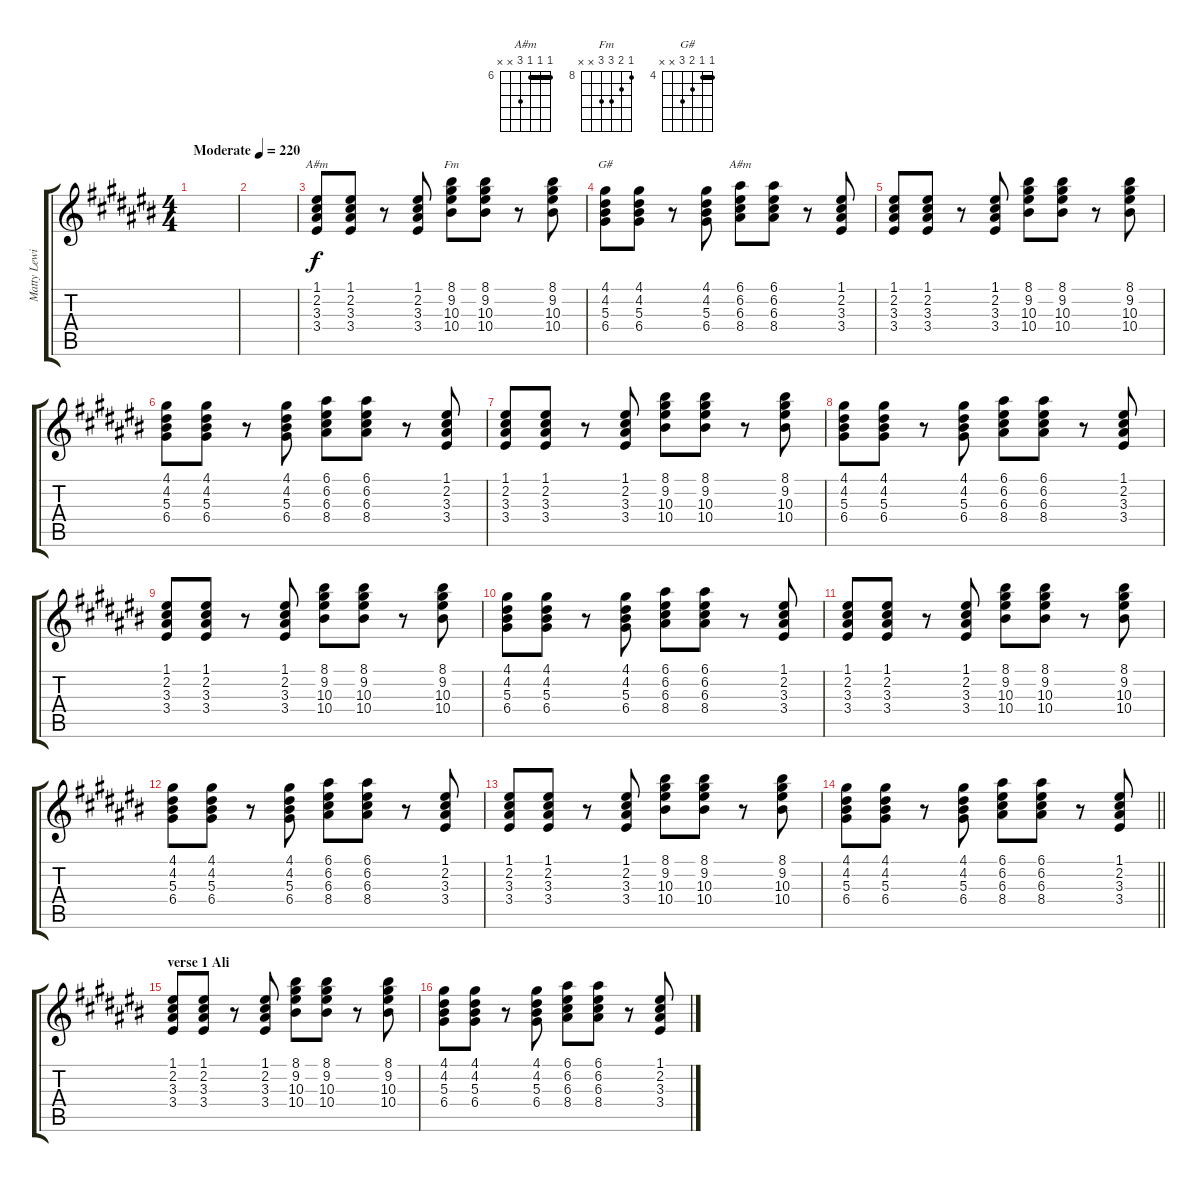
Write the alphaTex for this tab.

\track ("Matty Lewis" "Matty Lewi") {instrument distortionguitar}
\staff {score tabs}
\tuning (E4 B3 G3 D3 A2 E2) {hide}
\chord ("A#m" 1 2 3 3 x x)
\chord ("Fm" 8 9 10 10 x x) {firstfret 8}
\chord ("G#" 4 4 5 6 x x) {firstfret 4 barre 4}
\chord ("A#m" 6 6 6 8 x x) {firstfret 6 barre 6}
\ts (4 4)
\tempo (220 "Moderate")
\clef g2
\ks a#minor
|
|
(1.1 2.2 3.3 3.4).8{ch "A#m" txt ""} (1.1 2.2 3.3 3.4).8 r.8 (1.1 2.2 3.3 3.4).8 (8.1 9.2 10.3 10.4).8{ch "Fm"} (8.1 9.2 10.3 10.4).8 r.8 (8.1 9.2 10.3 10.4).8 |
(4.1 4.2 5.3 6.4).8{ch "G#" txt ""} (4.1 4.2 5.3 6.4).8 r.8 (4.1 4.2 5.3 6.4).8 (6.1 6.2 6.3 8.4).8{ch "A#m"} (6.1 6.2 6.3 8.4).8 r.8 (1.1 2.2 3.3 3.4).8 |
(1.1 2.2 3.3 3.4).8 (1.1 2.2 3.3 3.4).8 r.8 (1.1 2.2 3.3 3.4).8 (8.1 9.2 10.3 10.4).8 (8.1 9.2 10.3 10.4).8 r.8 (8.1 9.2 10.3 10.4).8 |
(4.1 4.2 5.3 6.4).8 (4.1 4.2 5.3 6.4).8 r.8 (4.1 4.2 5.3 6.4).8 (6.1 6.2 6.3 8.4).8 (6.1 6.2 6.3 8.4).8 r.8 (1.1 2.2 3.3 3.4).8 |
(1.1 2.2 3.3 3.4).8 (1.1 2.2 3.3 3.4).8 r.8 (1.1 2.2 3.3 3.4).8 (8.1 9.2 10.3 10.4).8 (8.1 9.2 10.3 10.4).8 r.8 (8.1 9.2 10.3 10.4).8 |
(4.1 4.2 5.3 6.4).8 (4.1 4.2 5.3 6.4).8 r.8 (4.1 4.2 5.3 6.4).8 (6.1 6.2 6.3 8.4).8 (6.1 6.2 6.3 8.4).8 r.8 (1.1 2.2 3.3 3.4).8 |
(1.1 2.2 3.3 3.4).8 (1.1 2.2 3.3 3.4).8 r.8 (1.1 2.2 3.3 3.4).8 (8.1 9.2 10.3 10.4).8 (8.1 9.2 10.3 10.4).8 r.8 (8.1 9.2 10.3 10.4).8 |
(4.1 4.2 5.3 6.4).8 (4.1 4.2 5.3 6.4).8 r.8 (4.1 4.2 5.3 6.4).8 (6.1 6.2 6.3 8.4).8 (6.1 6.2 6.3 8.4).8 r.8 (1.1 2.2 3.3 3.4).8 |
(1.1 2.2 3.3 3.4).8 (1.1 2.2 3.3 3.4).8 r.8 (1.1 2.2 3.3 3.4).8 (8.1 9.2 10.3 10.4).8 (8.1 9.2 10.3 10.4).8 r.8 (8.1 9.2 10.3 10.4).8 |
(4.1 4.2 5.3 6.4).8 (4.1 4.2 5.3 6.4).8 r.8 (4.1 4.2 5.3 6.4).8 (6.1 6.2 6.3 8.4).8 (6.1 6.2 6.3 8.4).8 r.8 (1.1 2.2 3.3 3.4).8 |
(1.1 2.2 3.3 3.4).8 (1.1 2.2 3.3 3.4).8 r.8 (1.1 2.2 3.3 3.4).8 (8.1 9.2 10.3 10.4).8 (8.1 9.2 10.3 10.4).8 r.8 (8.1 9.2 10.3 10.4).8 |
\barLineRight lightlight
(4.1 4.2 5.3 6.4).8 (4.1 4.2 5.3 6.4).8 r.8 (4.1 4.2 5.3 6.4).8 (6.1 6.2 6.3 8.4).8 (6.1 6.2 6.3 8.4).8 r.8 (1.1 2.2 3.3 3.4).8 |
\section ("" "verse 1 Ali")
(1.1 2.2 3.3 3.4).8 (1.1 2.2 3.3 3.4).8 r.8 (1.1 2.2 3.3 3.4).8 (8.1 9.2 10.3 10.4).8 (8.1 9.2 10.3 10.4).8 r.8 (8.1 9.2 10.3 10.4).8 |
(4.1 4.2 5.3 6.4).8 (4.1 4.2 5.3 6.4).8 r.8 (4.1 4.2 5.3 6.4).8 (6.1 6.2 6.3 8.4).8 (6.1 6.2 6.3 8.4).8 r.8 (1.1 2.2 3.3 3.4).8
